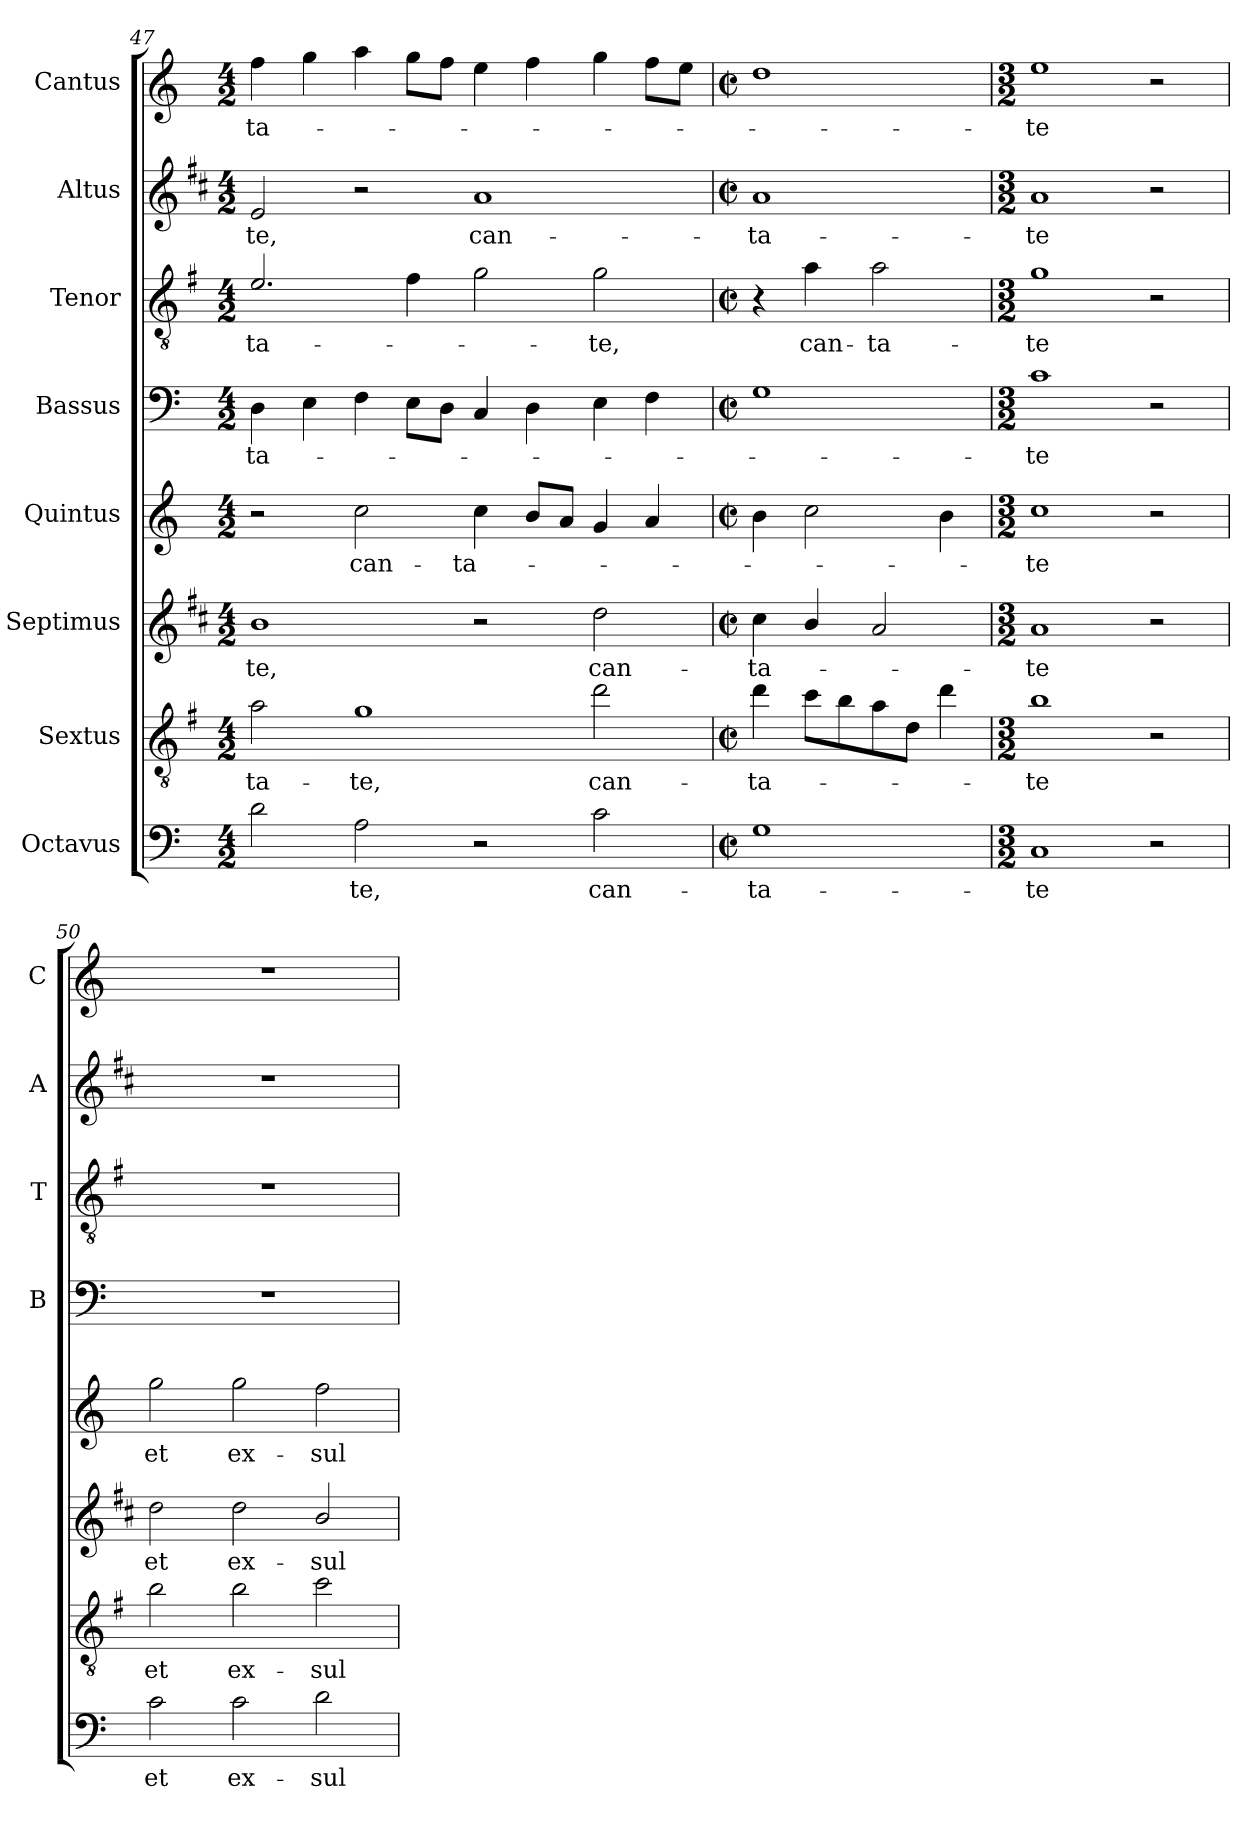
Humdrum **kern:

**kern	**text	**kern	**text	**kern	**text	**kern	**text	**kern	**text	**kern	**text	**kern	**text	**kern	**text
*part8	*part8	*part7	*part7	*part6	*part6	*part5	*part5	*part4	*part4	*part3	*part3	*part2	*part2	*part1	*part1
*staff8	*staff8	*staff7	*staff7	*staff6	*staff6	*staff5	*staff5	*staff4	*staff4	*staff3	*staff3	*staff2	*staff2	*staff1	*staff1
*I"Octavus	*	*I"Sextus	*	*I"Septimus	*	*I"Quintus	*	*I"Bassus	*	*I"Tenor	*	*I"Altus	*	*I"Cantus	*
*	*	*	*	*	*	*	*	*I'B	*	*I'T	*	*I'A	*	*I'C	*
*clefF4	*	*clefGv2	*	*clefG2	*	*clefG2	*	*clefF4	*	*clefGv2	*	*clefG2	*	*clefG2	*
*	*	*ITrd4c7	*	*ITrd1c2	*	*	*	*	*	*ITrd4c7	*	*ITrd1c2	*	*	*
*k[]	*	*k[]	*	*k[]	*	*k[]	*	*k[]	*	*k[]	*	*k[]	*	*k[]	*
*C:	*	*C:	*	*C:	*	*C:	*	*C:	*	*C:	*	*C:	*	*C:	*
*M4/2	*	*M4/2	*	*M4/2	*	*M4/2	*	*M4/2	*	*M4/2	*	*M4/2	*	*M4/2	*
=47	=47	=47	=47	=47	=47	=47	=47	=47	=47	=47	=47	=47	=47	=47	=47
!	!	!	!LO:LY:b	!	!LO:LY:b	!	!	!	!LO:LY:b	!	!LO:LY:b	!	!LO:LY:b	!	!LO:LY:b
2d\	.	2d\	-ta-	1a	-te,	2r	.	4D\	-ta-	2.A/	-ta-	2d/	-te,	4ff\	-ta-
.	.	.	.	.	.	.	.	4E\	.	.	.	.	.	4gg\	.
!	!LO:LY:b	!	!LO:LY:b	!	!	!	!LO:LY:b	!	!	!	!	!	!	!	!
2A\	-te,	1c	-te,	.	.	2cc\	can-	4F\	.	.	.	2r	.	4aa\	.
.	.	.	.	.	.	.	.	8E\L	.	4B\	.	.	.	8gg\L	.
.	.	.	.	.	.	.	.	8D\J	.	.	.	.	.	8ff\J	.
!	!	!	!	!	!	!	!LO:LY:b	!	!	!	!	!	!LO:LY:b	!	!
2r	.	.	.	2r	.	4cc\	-ta-	4C/	.	2c\	.	1g	can-	4ee\	.
.	.	.	.	.	.	8b/L	.	4D\	.	.	.	.	.	4ff\	.
.	.	.	.	.	.	8a/J	.	.	.	.	.	.	.	.	.
!	!LO:LY:b	!	!LO:LY:b	!	!LO:LY:b	!	!	!	!	!	!LO:LY:b	!	!	!	!
2c\	can-	2g\	can-	2cc\	can-	4g/	.	4E\	.	2c\	-te,	.	.	4gg\	.
.	.	.	.	.	.	4a/	.	4F\	.	.	.	.	.	8ff\L	.
.	.	.	.	.	.	.	.	.	.	.	.	.	.	8ee\J	.
!!LO:PB:g=z
=48	=48	=48	=48	=48	=48	=48	=48	=48	=48	=48	=48	=48	=48	=48	=48
*M2/2	*	*M2/2	*	*M2/2	*	*M2/2	*	*M2/2	*	*M2/2	*	*M2/2	*	*M2/2	*
*met(c|)	*	*met(c|)	*	*met(c|)	*	*met(c|)	*	*met(c|)	*	*met(c|)	*	*met(c|)	*	*met(c|)	*
!	!LO:LY:b	!	!LO:LY:b	!	!LO:LY:b	!	!	!	!	!	!	!	!LO:LY:b	!	!
1G	-ta-	4g\	-ta-	4b\	-ta-	4b\	.	1G	.	4r	.	1g	-ta-	1dd	.
!	!	!	!	!	!	!	!	!	!	!	!LO:LY:b	!	!	!	!
.	.	8f\L	.	4a/	.	2cc\	.	.	.	4d\	can-	.	.	.	.
.	.	8e\	.	.	.	.	.	.	.	.	.	.	.	.	.
!	!	!	!	!	!	!	!	!	!	!	!LO:LY:b	!	!	!	!
.	.	8d\	.	2g/	.	.	.	.	.	2d\	-ta-	.	.	.	.
.	.	8G\J	.	.	.	.	.	.	.	.	.	.	.	.	.
.	.	4g\	.	.	.	4b\	.	.	.	.	.	.	.	.	.
=49	=49	=49	=49	=49	=49	=49	=49	=49	=49	=49	=49	=49	=49	=49	=49
*M3/2	*	*M3/2	*	*M3/2	*	*M3/2	*	*M3/2	*	*M3/2	*	*M3/2	*	*M3/2	*
!	!LO:LY:b	!	!LO:LY:b	!	!LO:LY:b	!	!LO:LY:b	!	!LO:LY:b	!	!LO:LY:b	!	!LO:LY:b	!	!LO:LY:b
1C	-te	1e	-te	1g	-te	1cc	-te	1c	-te	1c	-te	1g	-te	1ee	-te
2r	.	2r	.	2r	.	2r	.	2r	.	2r	.	2r	.	2r	.
=50	=50	=50	=50	=50	=50	=50	=50	=50	=50	=50	=50	=50	=50	=50	=50
!	!LO:LY:b	!	!LO:LY:b	!	!LO:LY:b	!	!LO:LY:b	!	!	!	!	!	!	!	!
2c\	et	2e\	et	2cc\	et	2gg\	et	1.r	.	1.r	.	1.r	.	1.r	.
!	!LO:LY:b	!	!LO:LY:b	!	!LO:LY:b	!	!LO:LY:b	!	!	!	!	!	!	!	!
2c\	ex-	2e\	ex-	2cc\	ex-	2gg\	ex-	.	.	.	.	.	.	.	.
!	!LO:LY:b	!	!LO:LY:b	!	!LO:LY:b	!	!LO:LY:b	!	!	!	!	!	!	!	!
2d\	-sul-	2f\	-sul-	2a/	-sul-	2ff\	-sul-	.	.	.	.	.	.	.	.
=	=	=	=	=	=	=	=	=	=	=	=	=	=	=	=
*-	*-	*-	*-	*-	*-	*-	*-	*-	*-	*-	*-	*-	*-	*-	*-
